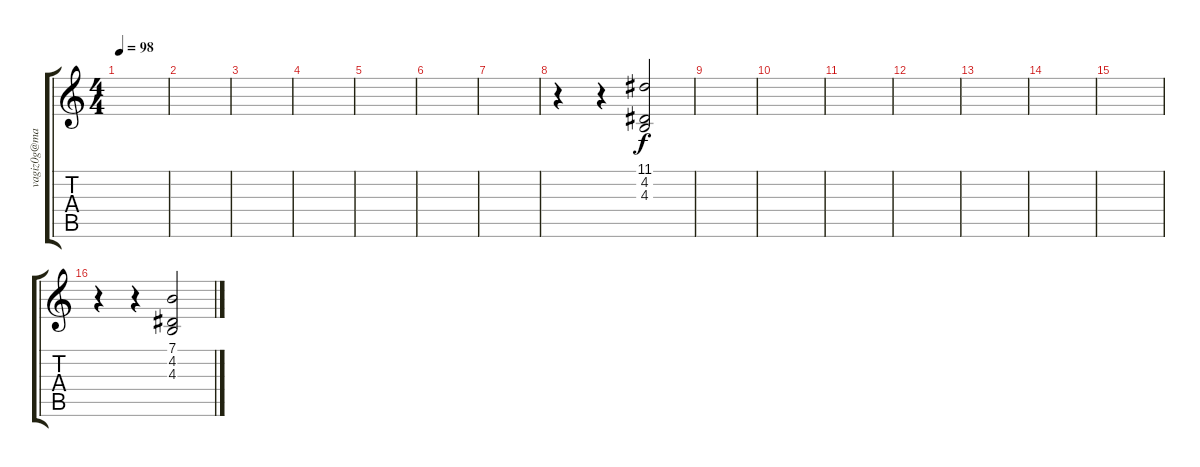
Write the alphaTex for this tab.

\track ("" "vagiz0g@ma") {instrument trumpet}
\staff {score tabs}
\tuning (E4 B3 G3 D3 A2 E2) {hide}
\ts (4 4)
\tempo 98
\clef g2
\ks c
|
|
|
|
|
|
|
r.4 r.4 (11.1 4.2 4.3).2 |
|
|
|
|
|
|
|
r.4 r.4 (7.1 4.2 4.3).2
